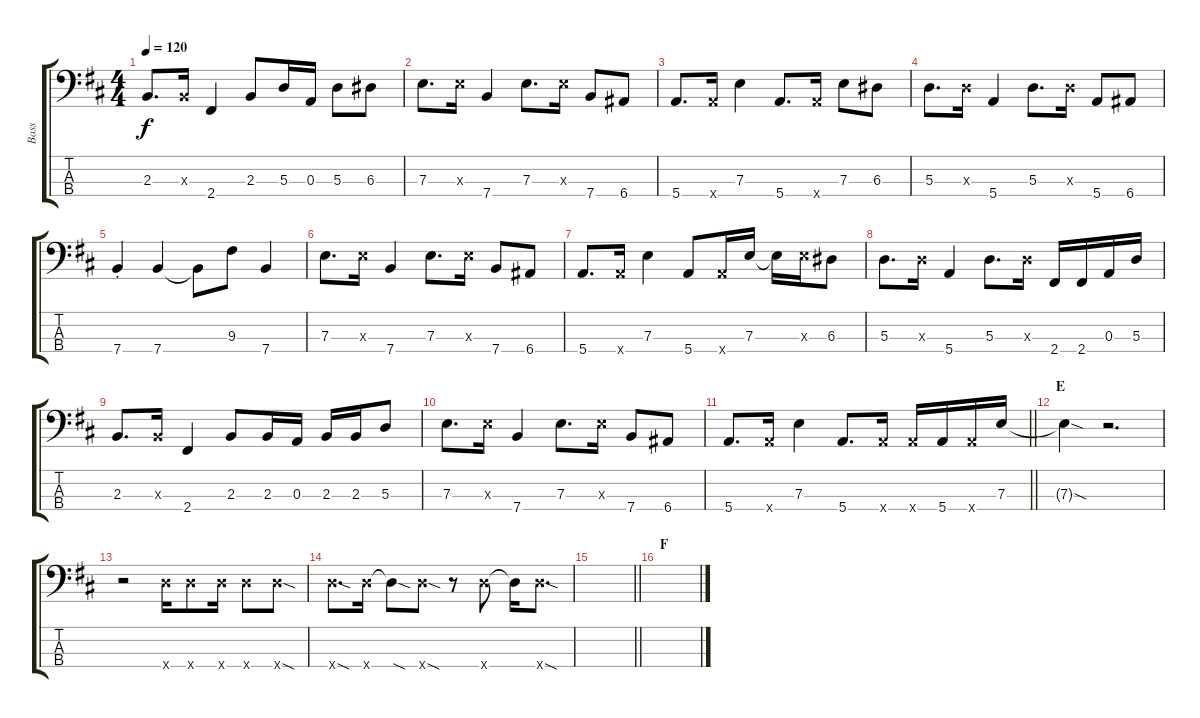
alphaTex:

\track ("Bass" "Bass") {instrument electricbasspick}
\staff {score tabs}
\tuning (G2 D2 A1 E1) {hide}
\ts (4 4)
\tempo 120
\clef f4
\ks d
2.3.8{d dy f} 2.3{x}.16 2.4.4 2.3.8 5.3.16 0.3.16 5.3.8 6.3.8 |
7.3.8{d} 7.3{x}.16 7.4.4 7.3.8{d} 7.3{x}.16 7.4.8 6.4.8 |
5.4.8{d} 5.4{x}.16 7.3.4 5.4.8{d} 5.4{x}.16 7.3.8 6.3.8 |
5.3.8{d} 5.3{x}.16 5.4.4 5.3.8{d} 5.3{x}.16 5.4.8 6.4.8 |
7.4{st}.4 7.4.4 7.4{t}.8 9.3.8 7.4.4 |
7.3.8{d} 7.3{x}.16 7.4.4 7.3.8{d} 7.3{x}.16 7.4.8 6.4.8 |
5.4.8{d} 5.4{x}.16 7.3.4 5.4.8 5.4{x}.16 7.3.16 7.3{t}.16 7.3{x}.16 6.3.8 |
5.3.8{d} 5.3{x}.16 5.4.4 5.3.8{d} 5.3{x}.16 2.4.16 2.4.16 0.3.16 5.3.16 |
2.3.8{d} 2.3{x}.16 2.4.4 2.3.8 2.3.16 0.3.16 2.3.16 2.3.16 5.3.8 |
7.3.8{d} 7.3{x}.16 7.4.4 7.3.8{d} 7.3{x}.16 7.4.8 6.4.8 |
\barLineRight lightlight
5.4.8{d} 5.4{x}.16 7.3.4 5.4.8{d} 5.4{x}.16 5.4{x}.16 5.4.16 5.4{x}.16 7.3.16 |
\section ("" "E")
7.3{sod t}.4 r.2{d} |
r.2 10.4{x}.16{txt ""} 10.4{x}.8 10.4{x}.16 10.4{x}.8 10.4{sod x}.8 |
10.4{sod x}.8{d} 10.4{x}.16 10.4{sod t}.8 10.4{sod x}.8 r.8 10.4{x}.8 10.4{t}.16 10.4{sod x}.8{d} |
\barLineRight lightlight
|
\section ("" "F")
